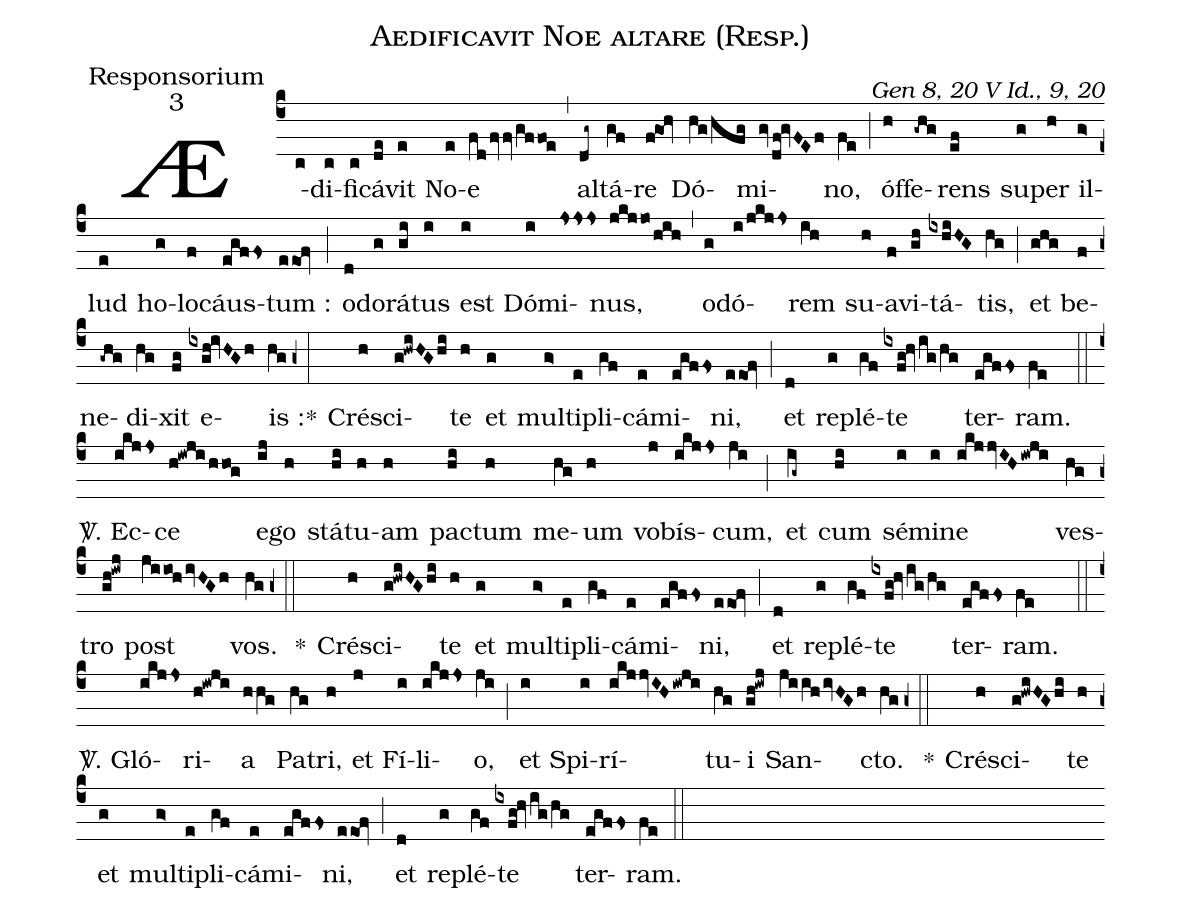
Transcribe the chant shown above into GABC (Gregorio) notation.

name:Aedificavit Noe altare (Resp.);
office-part:Responsorium;
mode:3;
commentary:Gen 8, 20 V Id., 9, 20;
%%
(c4)Æ(c)di(c)fi(c)cá(de)vit(e) No(e)e(fd/fvfv/gffoe) (,) al(dg~)tá(gf)re(f!goh) Dó(hg/hfg)mi(gv/df!gvFEf)no,(fe) (;) óf(h)fe(-ghg)rens(ef) su(g)per(h) il(g>)lud(e) ho(g)lo(f)cáus(egffs)tum :(eeof) (;) o(d)do(g)rá(gi)tus(i) est(i) Dó(i)mi(jsss)nus,(jkjjo/hih) (,) o(g)dó(i/jkjjs)rem(ih) su(h)a(f)vi(gh)tá(ixhiHG)tis,(hg) (;) et(ghg) be(f)ne(-ghg)di(hg)xit(fg) e(ixgh!ivHGh)is :*(hgg+:) Cré(h)sci(g!hwiHGhi)te(h) et(g) mul(g>)ti(e)pli(gf)cá(e)mi(egffs)ni,(eeof) (;) et(d) re(g)plé(gf)te(ixfg!hvig/hg) ter(egffs)ram.(fe) (::)

<sp>V/</sp>. Ec(ikjjs)ce(h!iwji/hhog) e(ij)go(h) stá(hi)tu(h)am(h) pac(hi)tum(h) me(hg)um(h) vo(j)bís(ikjjs)cum,(ji) (;) et(ig~) cum(hi) sé(i)mi(i)ne(ikjjvIH/iwji) ves(hg)tro(gh!iwj) post(jiioh/ivHGh) vos.(hgg+) (::)
*() Cré(h)sci(g!hwiHGhi)te(h) et(g) mul(g>)ti(e)pli(gf)cá(e)mi(egffs)ni,(eeof) (;) et(d) re(g)plé(gf)te(ixfg!hvig/hg) ter(egffs)ram.(fe) (::)

<sp>V/</sp>. Gló(ikjjs)ri(h!iwji)a(hhg) Pa(hg)tri,(h) et(j) Fí(i)li(ikjjs)o,(ji) (;) et(i) Spi(i)rí(ikjjvIH/iwji)tu(hg)i(gh!iwj) San(jiihivHGh)cto.(hgg+) (::)
*() Cré(h)sci(g!hwiHGhi)te(h) et(g) mul(g>)ti(e)pli(gf)cá(e)mi(egffs)ni,(eeof) (;) et(d) re(g)plé(gf)te(ixfg!hvig/hg) ter(egffs)ram.(fe) (::)
